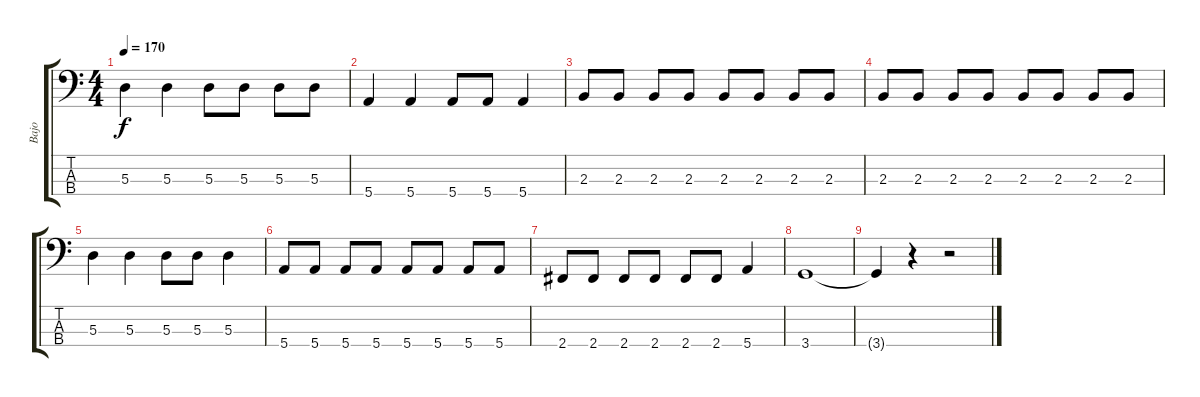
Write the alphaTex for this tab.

\track ("Bajo" "Bajo") {instrument electricbasspick}
\staff {score tabs}
\tuning (G2 D2 A1 E1) {hide}
\ts (4 4)
\tempo 170
\clef f4
\ks c
5.3.4{dy f} 5.3.4 5.3.8 5.3.8 5.3.8 5.3.8 |
5.4.4 5.4.4 5.4.8 5.4.8 5.4.4 |
2.3.8 2.3.8 2.3.8 2.3.8 2.3.8 2.3.8 2.3.8 2.3.8 |
2.3.8 2.3.8 2.3.8 2.3.8 2.3.8 2.3.8 2.3.8 2.3.8 |
5.3.4 5.3.4 5.3.8 5.3.8 5.3.4 |
5.4.8 5.4.8 5.4.8 5.4.8 5.4.8 5.4.8 5.4.8 5.4.8 |
2.4.8 2.4.8 2.4.8 2.4.8 2.4.8 2.4.8 5.4.4 |
3.4.1 |
3.4{t}.4 r.4 r.2
